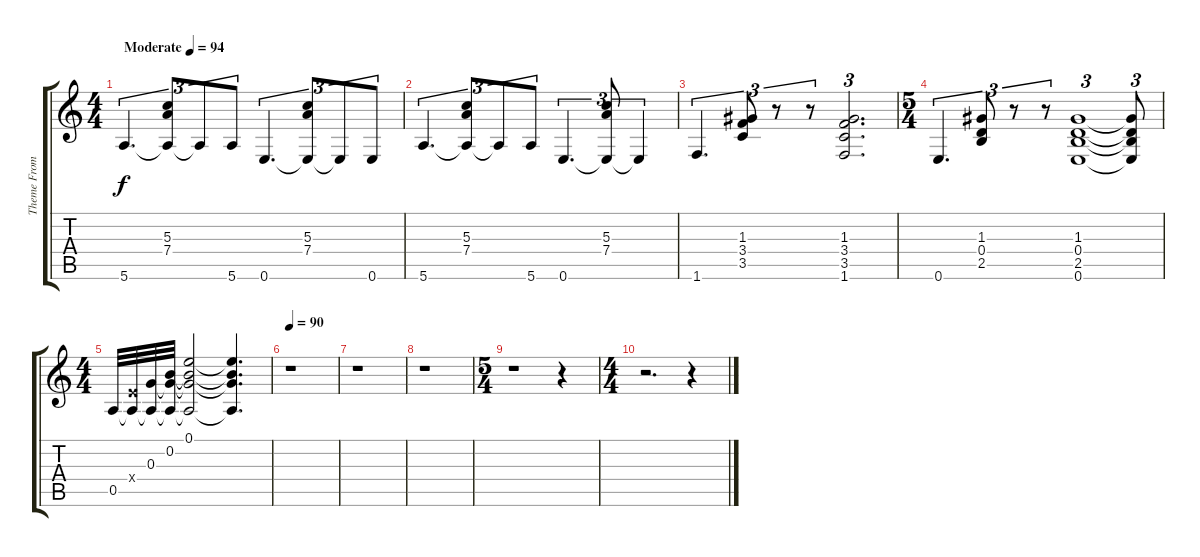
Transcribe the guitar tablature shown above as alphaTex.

\track ("Theme From Blood Gulch Chronicles" "Theme From") {instrument electricguitarclean}
\staff {score tabs}
\tuning (E4 B3 G3 D3 A2 E2) {hide}
\ts (4 4)
\tempo (94 "Moderate")
\clef g2
\ks c
5.6.4{d tu (3 2) dy f instrument electricguitarclean} (5.3 7.4 5.6{t}).8{tu (3 2)} 5.6{t}.8{tu (3 2)} 5.6.8{tu (3 2)} 0.6.4{d tu (3 2)} (5.3 7.4 0.6{t}).8{tu (3 2)} 0.6{t}.8{tu (3 2)} 0.6.8{tu (3 2)} |
5.6.4{d tu (3 2)} (5.3 7.4 5.6{t}).8{tu (3 2)} 5.6{t}.8{tu (3 2)} 5.6.8{tu (3 2)} 0.6.4{d tu (3 2)} (5.3 7.4 0.6{t}).8{tu (3 2)} 0.6{t}.4{tu (3 2)} |
1.6.4{d tu (3 2)} (1.3 3.4 3.5).8{tu (3 2)} r.8{tu (3 2)} r.8{tu (3 2)} (1.3 3.4 3.5 1.6).2{d tu (3 2)} |
\ts (5 4)
0.6.4{d tu (3 2)} (1.3 0.4 2.5).8{tu (3 2)} r.8{tu (3 2)} r.8{tu (3 2)} (1.3 0.4 2.5 0.6).1{tu (3 2)} (1.3{t} 0.4{t} 2.5{t} 0.6{t}).8{tu (3 2)} |
\ts (4 4)
0.5.32 (2.4{x} 0.5{t}).32 (0.3 0.5{t}).32 (0.2 0.3{t} 0.5{t}).32 (0.1 0.2{t} 0.3{t} 0.5{t}).2 (0.1{t} 0.2{t} 0.3{t} 0.5{t}).4{d} |
\tempo 90
r.1 |
r.1 |
r.1 |
\ts (5 4)
r.1 r.4 |
\ts (4 4)
r.2{d} r.4
